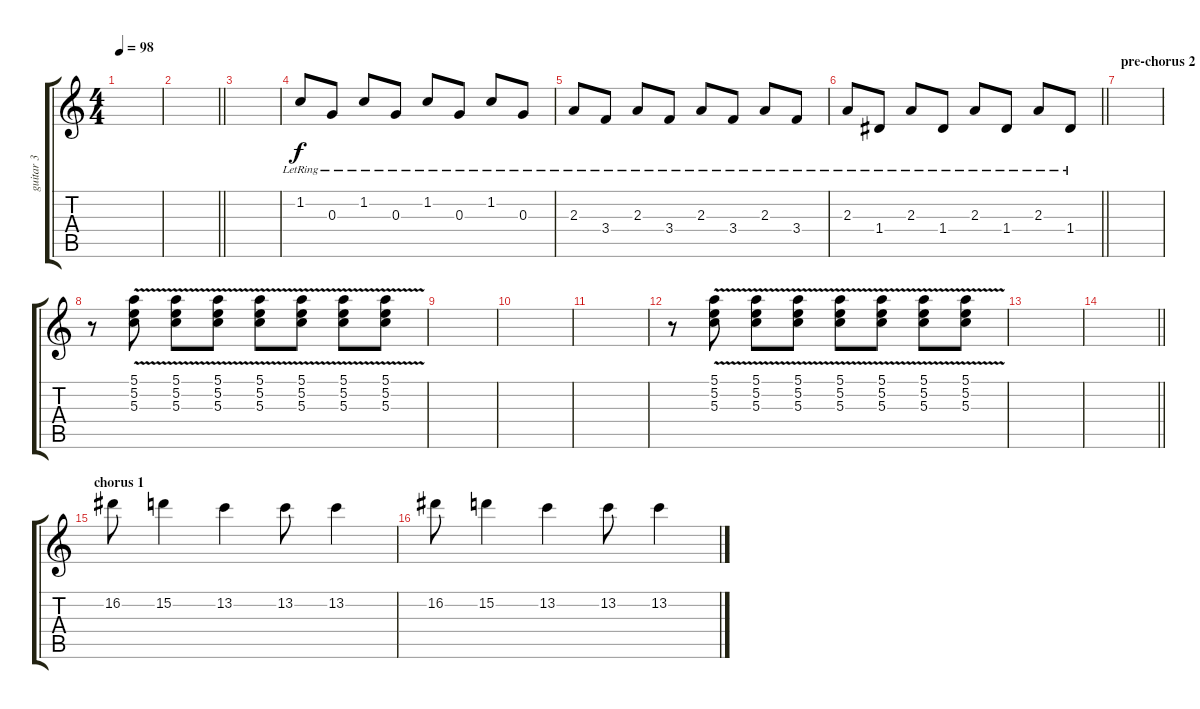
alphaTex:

\track ("guitar 3" "guitar 3") {instrument overdrivenguitar}
\staff {score tabs}
\tuning (E4 B3 G3 D3 A2 E2) {hide}
\ts (4 4)
\tempo 98
\clef g2
\ks c
|
\barLineRight lightlight
|
|
1.2{lr}.8{volume 10} 0.3{lr}.8 1.2{lr}.8 0.3{lr}.8 1.2{lr}.8 0.3{lr}.8 1.2{lr}.8 0.3{lr}.8 |
2.3{lr}.8 3.4{lr}.8 2.3{lr}.8 3.4{lr}.8 2.3{lr}.8 3.4{lr}.8 2.3{lr}.8 3.4{lr}.8 |
\barLineRight lightlight
2.3{lr}.8 1.4{lr}.8 2.3{lr}.8 1.4{lr}.8 2.3{lr}.8 1.4{lr}.8 2.3{lr}.8 1.4{lr}.8 |
\section ("" "pre-chorus 2")
|
r.8{volume 15} (5.1 5.2 5.3{v}).8 (5.1 5.2 5.3{v}).8 (5.1 5.2 5.3{v}).8 (5.1 5.2 5.3{v}).8 (5.1 5.2 5.3{v}).8 (5.1 5.2 5.3{v}).8 (5.1 5.2 5.3{v}).8 |
|
|
|
r.8 (5.1 5.2 5.3{v}).8 (5.1 5.2 5.3{v}).8 (5.1 5.2 5.3{v}).8 (5.1 5.2 5.3{v}).8 (5.1 5.2 5.3{v}).8 (5.1 5.2 5.3{v}).8 (5.1 5.2 5.3{v}).8 |
|
\barLineRight lightlight
|
\section ("" "chorus 1")
16.2.8{volume 10} 15.2.4 13.2.4 13.2.8 13.2.4 |
16.2.8 15.2.4 13.2.4 13.2.8 13.2.4
